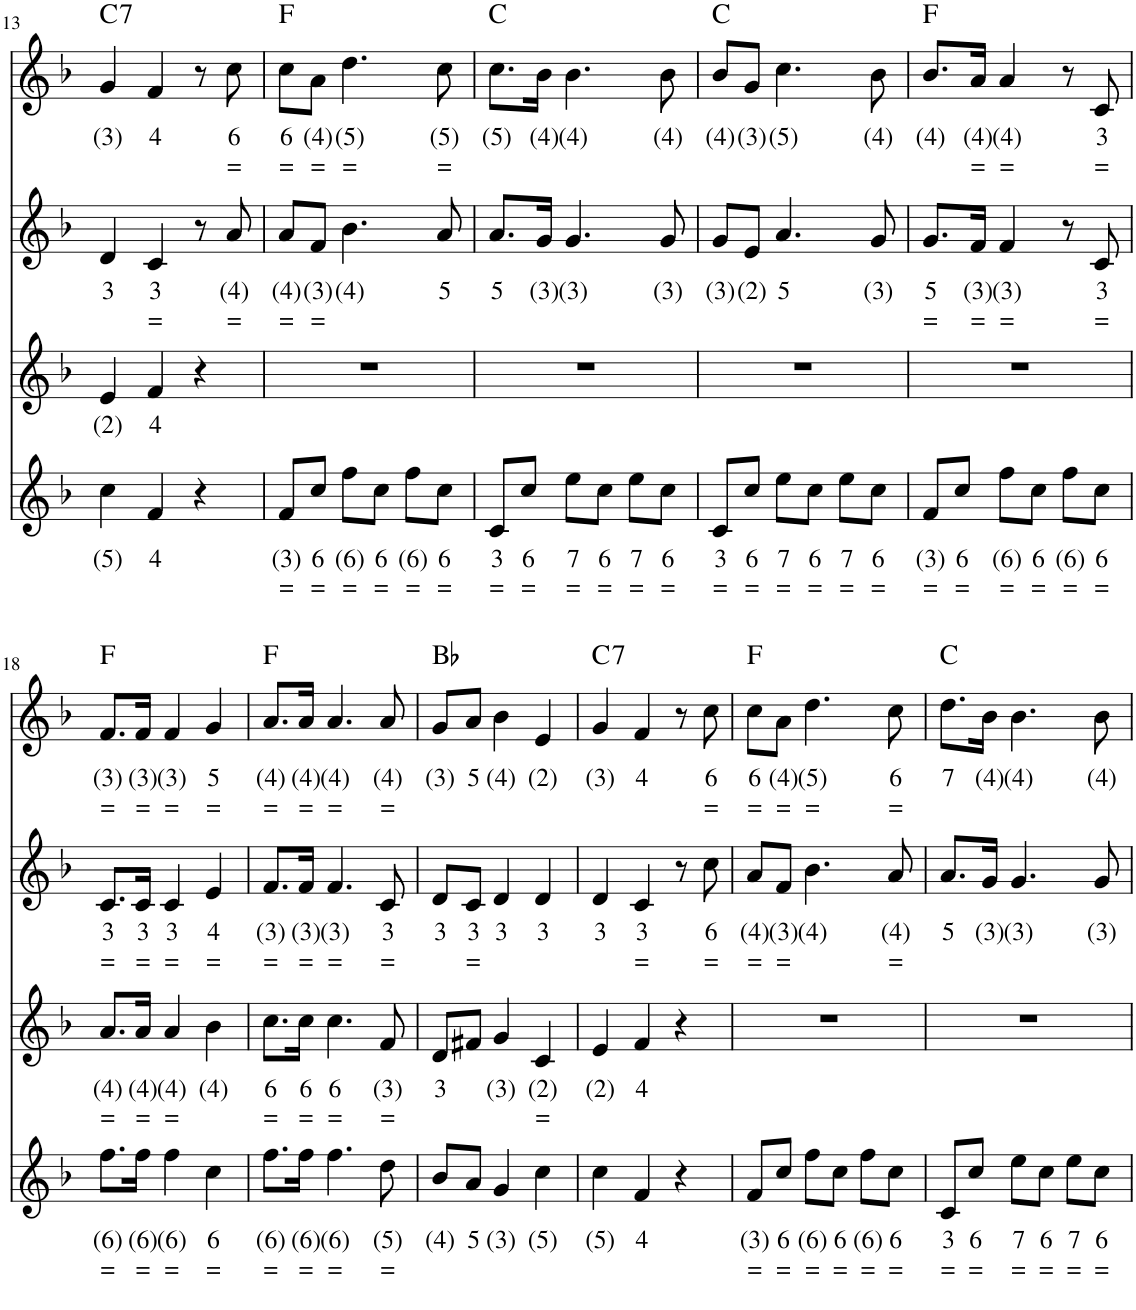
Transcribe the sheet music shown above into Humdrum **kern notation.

**kern	**text	**text	**kern	**text	**text	**kern	**text	**text	**kern	**text	**text	**harte
*part4	*part4	*part4	*part3	*part3	*part3	*part2	*part2	*part2	*part1	*part1	*part1	*part1
*staff4	*staff4	*staff4	*staff3	*staff3	*staff3	*staff2	*staff2	*staff2	*staff1	*staff1	*staff1	*
*I"Piano	*	*	*I"Piano	*	*	*I"Piano	*	*	*I"Piano	*	*	*
!!LO:PB:g=z
*clefG2	*	*	*clefG2	*	*	*clefG2	*	*	*clefG2	*	*	*
*k[b-]	*	*	*k[b-]	*	*	*k[b-]	*	*	*k[b-]	*	*	*
*M3/4	*	*	*M3/4	*	*	*M3/4	*	*	*M3/4	*	*	*
=13	=13	=13	=13	=13	=13	=13	=13	=13	=13	=13	=13	=13
!	!LO:LY:b	!	!	!LO:LY:b	!	!	!LO:LY:b	!	!	!LO:LY:b	!	!LO:H:kt=7
4cc\	(5)	.	4e/	(2)	.	4d/	3	.	4g/	(3)	.	C:7
!	!LO:LY:b	!	!	!LO:LY:b	!	!	!LO:LY:b	!LO:LY:b	!	!LO:LY:b	!	!
4f/	4	.	4f/	4	.	4c/	3	=	4f/	4	.	.
4r	.	.	4r	.	.	8r	.	.	8r	.	.	.
!	!	!	!	!	!	!	!LO:LY:b	!LO:LY:b	!	!LO:LY:b	!LO:LY:b	!
.	.	.	.	.	.	8a/	(4)	=	8cc\	6	=	.
=14	=14	=14	=14	=14	=14	=14	=14	=14	=14	=14	=14	=14
!	!LO:LY:b	!LO:LY:b	!	!	!	!	!LO:LY:b	!LO:LY:b	!	!LO:LY:b	!LO:LY:b	!
8f/L	(3)	=	2.r	.	.	8a/L	(4)	=	8cc\L	6	=	F:maj
!	!LO:LY:b	!LO:LY:b	!	!	!	!	!LO:LY:b	!LO:LY:b	!	!LO:LY:b	!LO:LY:b	!
8cc/J	6	=	.	.	.	8f/J	(3)	=	8a\J	(4)	=	.
!	!LO:LY:b	!LO:LY:b	!	!	!	!	!LO:LY:b	!	!	!LO:LY:b	!LO:LY:b	!
8ff\L	(6)	=	.	.	.	4.b-\	(4)	.	4.dd\	(5)	=	.
!	!LO:LY:b	!LO:LY:b	!	!	!	!	!	!	!	!	!	!
8cc\J	6	=	.	.	.	.	.	.	.	.	.	.
!	!LO:LY:b	!LO:LY:b	!	!	!	!	!	!	!	!	!	!
8ff\L	(6)	=	.	.	.	.	.	.	.	.	.	.
!	!LO:LY:b	!LO:LY:b	!	!	!	!	!LO:LY:b	!	!	!LO:LY:b	!LO:LY:b	!
8cc\J	6	=	.	.	.	8a/	5	.	8cc\	(5)	=	.
=15	=15	=15	=15	=15	=15	=15	=15	=15	=15	=15	=15	=15
!	!LO:LY:b	!LO:LY:b	!	!	!	!	!LO:LY:b	!	!	!LO:LY:b	!	!
8c/L	3	=	2.r	.	.	8.a/L	5	.	8.cc\L	(5)	.	C:maj
!	!LO:LY:b	!LO:LY:b	!	!	!	!	!	!	!	!	!	!
8cc/J	6	=	.	.	.	.	.	.	.	.	.	.
!	!	!	!	!	!	!	!LO:LY:b	!	!	!LO:LY:b	!	!
.	.	.	.	.	.	16g/Jk	(3)	.	16b-\Jk	(4)	.	.
!	!LO:LY:b	!LO:LY:b	!	!	!	!	!LO:LY:b	!	!	!LO:LY:b	!	!
8ee\L	7	=	.	.	.	4.g/	(3)	.	4.b-\	(4)	.	.
!	!LO:LY:b	!LO:LY:b	!	!	!	!	!	!	!	!	!	!
8cc\J	6	=	.	.	.	.	.	.	.	.	.	.
!	!LO:LY:b	!LO:LY:b	!	!	!	!	!	!	!	!	!	!
8ee\L	7	=	.	.	.	.	.	.	.	.	.	.
!	!LO:LY:b	!LO:LY:b	!	!	!	!	!LO:LY:b	!	!	!LO:LY:b	!	!
8cc\J	6	=	.	.	.	8g/	(3)	.	8b-\	(4)	.	.
=16	=16	=16	=16	=16	=16	=16	=16	=16	=16	=16	=16	=16
!	!LO:LY:b	!LO:LY:b	!	!	!	!	!LO:LY:b	!	!	!LO:LY:b	!	!
8c/L	3	=	2.r	.	.	8g/L	(3)	.	8b-/L	(4)	.	C:maj
!	!LO:LY:b	!LO:LY:b	!	!	!	!	!LO:LY:b	!	!	!LO:LY:b	!	!
8cc/J	6	=	.	.	.	8e/J	(2)	.	8g/J	(3)	.	.
!	!LO:LY:b	!LO:LY:b	!	!	!	!	!LO:LY:b	!	!	!LO:LY:b	!	!
8ee\L	7	=	.	.	.	4.a/	5	.	4.cc\	(5)	.	.
!	!LO:LY:b	!LO:LY:b	!	!	!	!	!	!	!	!	!	!
8cc\J	6	=	.	.	.	.	.	.	.	.	.	.
!	!LO:LY:b	!LO:LY:b	!	!	!	!	!	!	!	!	!	!
8ee\L	7	=	.	.	.	.	.	.	.	.	.	.
!	!LO:LY:b	!LO:LY:b	!	!	!	!	!LO:LY:b	!	!	!LO:LY:b	!	!
8cc\J	6	=	.	.	.	8g/	(3)	.	8b-\	(4)	.	.
=17	=17	=17	=17	=17	=17	=17	=17	=17	=17	=17	=17	=17
!	!LO:LY:b	!LO:LY:b	!	!	!	!	!LO:LY:b	!LO:LY:b	!	!LO:LY:b	!	!
8f/L	(3)	=	2.r	.	.	8.g/L	5	=	8.b-/L	(4)	.	F:maj
!	!LO:LY:b	!LO:LY:b	!	!	!	!	!	!	!	!	!	!
8cc/J	6	=	.	.	.	.	.	.	.	.	.	.
!	!	!	!	!	!	!	!LO:LY:b	!LO:LY:b	!	!LO:LY:b	!LO:LY:b	!
.	.	.	.	.	.	16f/Jk	(3)	=	16a/Jk	(4)	=	.
!	!LO:LY:b	!LO:LY:b	!	!	!	!	!LO:LY:b	!LO:LY:b	!	!LO:LY:b	!LO:LY:b	!
8ff\L	(6)	=	.	.	.	4f/	(3)	=	4a/	(4)	=	.
!	!LO:LY:b	!LO:LY:b	!	!	!	!	!	!	!	!	!	!
8cc\J	6	=	.	.	.	.	.	.	.	.	.	.
!	!LO:LY:b	!LO:LY:b	!	!	!	!	!	!	!	!	!	!
8ff\L	(6)	=	.	.	.	8r	.	.	8r	.	.	.
!	!LO:LY:b	!LO:LY:b	!	!	!	!	!LO:LY:b	!LO:LY:b	!	!LO:LY:b	!LO:LY:b	!
8cc\J	6	=	.	.	.	8c/	3	=	8c/	3	=	.
!!LO:LB:g=z
=18	=18	=18	=18	=18	=18	=18	=18	=18	=18	=18	=18	=18
!	!LO:LY:b	!LO:LY:b	!	!LO:LY:b	!LO:LY:b	!	!LO:LY:b	!LO:LY:b	!	!LO:LY:b	!LO:LY:b	!
8.ff\L	(6)	=	8.a/L	(4)	=	8.c/L	3	=	8.f/L	(3)	=	F:maj
!	!LO:LY:b	!LO:LY:b	!	!LO:LY:b	!LO:LY:b	!	!LO:LY:b	!LO:LY:b	!	!LO:LY:b	!LO:LY:b	!
16ff\Jk	(6)	=	16a/Jk	(4)	=	16c/Jk	3	=	16f/Jk	(3)	=	.
!	!LO:LY:b	!LO:LY:b	!	!LO:LY:b	!LO:LY:b	!	!LO:LY:b	!LO:LY:b	!	!LO:LY:b	!LO:LY:b	!
4ff\	(6)	=	4a/	(4)	=	4c/	3	=	4f/	(3)	=	.
!	!LO:LY:b	!LO:LY:b	!	!LO:LY:b	!	!	!LO:LY:b	!LO:LY:b	!	!LO:LY:b	!LO:LY:b	!
4cc\	6	=	4b-\	(4)	.	4e/	4	=	4g/	5	=	.
=19	=19	=19	=19	=19	=19	=19	=19	=19	=19	=19	=19	=19
!	!LO:LY:b	!LO:LY:b	!	!LO:LY:b	!LO:LY:b	!	!LO:LY:b	!LO:LY:b	!	!LO:LY:b	!LO:LY:b	!
8.ff\L	(6)	=	8.cc\L	6	=	8.f/L	(3)	=	8.a/L	(4)	=	F:maj
!	!LO:LY:b	!LO:LY:b	!	!LO:LY:b	!LO:LY:b	!	!LO:LY:b	!LO:LY:b	!	!LO:LY:b	!LO:LY:b	!
16ff\Jk	(6)	=	16cc\Jk	6	=	16f/Jk	(3)	=	16a/Jk	(4)	=	.
!	!LO:LY:b	!LO:LY:b	!	!LO:LY:b	!LO:LY:b	!	!LO:LY:b	!LO:LY:b	!	!LO:LY:b	!LO:LY:b	!
4.ff\	(6)	=	4.cc\	6	=	4.f/	(3)	=	4.a/	(4)	=	.
!	!LO:LY:b	!LO:LY:b	!	!LO:LY:b	!LO:LY:b	!	!LO:LY:b	!LO:LY:b	!	!LO:LY:b	!LO:LY:b	!
8dd\	(5)	=	8f/	(3)	=	8c/	3	=	8a/	(4)	=	.
=20	=20	=20	=20	=20	=20	=20	=20	=20	=20	=20	=20	=20
!	!LO:LY:b	!	!	!LO:LY:b	!	!	!LO:LY:b	!	!	!LO:LY:b	!	!
8b-/L	(4)	.	8d/L	3	.	8d/L	3	.	8g/L	(3)	.	Bb:maj
!	!LO:LY:b	!	!	!	!	!	!LO:LY:b	!LO:LY:b	!	!LO:LY:b	!	!
8a/J	5	.	8f#X/J	.	.	8c/J	3	=	8a/J	5	.	.
!	!LO:LY:b	!	!	!LO:LY:b	!	!	!LO:LY:b	!	!	!LO:LY:b	!	!
4g/	(3)	.	4g/	(3)	.	4d/	3	.	4b-\	(4)	.	.
!	!LO:LY:b	!	!	!LO:LY:b	!LO:LY:b	!	!LO:LY:b	!	!	!LO:LY:b	!	!
4cc\	(5)	.	4c/	(2)	=	4d/	3	.	4e/	(2)	.	.
=21	=21	=21	=21	=21	=21	=21	=21	=21	=21	=21	=21	=21
!	!LO:LY:b	!	!	!LO:LY:b	!	!	!LO:LY:b	!	!	!LO:LY:b	!	!LO:H:kt=7
4cc\	(5)	.	4e/	(2)	.	4d/	3	.	4g/	(3)	.	C:7
!	!LO:LY:b	!	!	!LO:LY:b	!	!	!LO:LY:b	!LO:LY:b	!	!LO:LY:b	!	!
4f/	4	.	4f/	4	.	4c/	3	=	4f/	4	.	.
4r	.	.	4r	.	.	8r	.	.	8r	.	.	.
!	!	!	!	!	!	!	!LO:LY:b	!LO:LY:b	!	!LO:LY:b	!LO:LY:b	!
.	.	.	.	.	.	8cc\	6	=	8cc\	6	=	.
=22	=22	=22	=22	=22	=22	=22	=22	=22	=22	=22	=22	=22
!	!LO:LY:b	!LO:LY:b	!	!	!	!	!LO:LY:b	!LO:LY:b	!	!LO:LY:b	!LO:LY:b	!
8f/L	(3)	=	2.r	.	.	8a/L	(4)	=	8cc\L	6	=	F:maj
!	!LO:LY:b	!LO:LY:b	!	!	!	!	!LO:LY:b	!LO:LY:b	!	!LO:LY:b	!LO:LY:b	!
8cc/J	6	=	.	.	.	8f/J	(3)	=	8a\J	(4)	=	.
!	!LO:LY:b	!LO:LY:b	!	!	!	!	!LO:LY:b	!	!	!LO:LY:b	!LO:LY:b	!
8ff\L	(6)	=	.	.	.	4.b-\	(4)	.	4.dd\	(5)	=	.
!	!LO:LY:b	!LO:LY:b	!	!	!	!	!	!	!	!	!	!
8cc\J	6	=	.	.	.	.	.	.	.	.	.	.
!	!LO:LY:b	!LO:LY:b	!	!	!	!	!	!	!	!	!	!
8ff\L	(6)	=	.	.	.	.	.	.	.	.	.	.
!	!LO:LY:b	!LO:LY:b	!	!	!	!	!LO:LY:b	!LO:LY:b	!	!LO:LY:b	!LO:LY:b	!
8cc\J	6	=	.	.	.	8a/	(4)	=	8cc\	6	=	.
=23	=23	=23	=23	=23	=23	=23	=23	=23	=23	=23	=23	=23
!	!LO:LY:b	!LO:LY:b	!	!	!	!	!LO:LY:b	!	!	!LO:LY:b	!	!
8c/L	3	=	2.r	.	.	8.a/L	5	.	8.dd\L	7	.	C:maj
!	!LO:LY:b	!LO:LY:b	!	!	!	!	!	!	!	!	!	!
8cc/J	6	=	.	.	.	.	.	.	.	.	.	.
!	!	!	!	!	!	!	!LO:LY:b	!	!	!LO:LY:b	!	!
.	.	.	.	.	.	16g/Jk	(3)	.	16b-\Jk	(4)	.	.
!	!LO:LY:b	!LO:LY:b	!	!	!	!	!LO:LY:b	!	!	!LO:LY:b	!	!
8ee\L	7	=	.	.	.	4.g/	(3)	.	4.b-\	(4)	.	.
!	!LO:LY:b	!LO:LY:b	!	!	!	!	!	!	!	!	!	!
8cc\J	6	=	.	.	.	.	.	.	.	.	.	.
!	!LO:LY:b	!LO:LY:b	!	!	!	!	!	!	!	!	!	!
8ee\L	7	=	.	.	.	.	.	.	.	.	.	.
!	!LO:LY:b	!LO:LY:b	!	!	!	!	!LO:LY:b	!	!	!LO:LY:b	!	!
8cc\J	6	=	.	.	.	8g/	(3)	.	8b-\	(4)	.	.
=	=	=	=	=	=	=	=	=	=	=	=	=
*-	*-	*-	*-	*-	*-	*-	*-	*-	*-	*-	*-	*-
